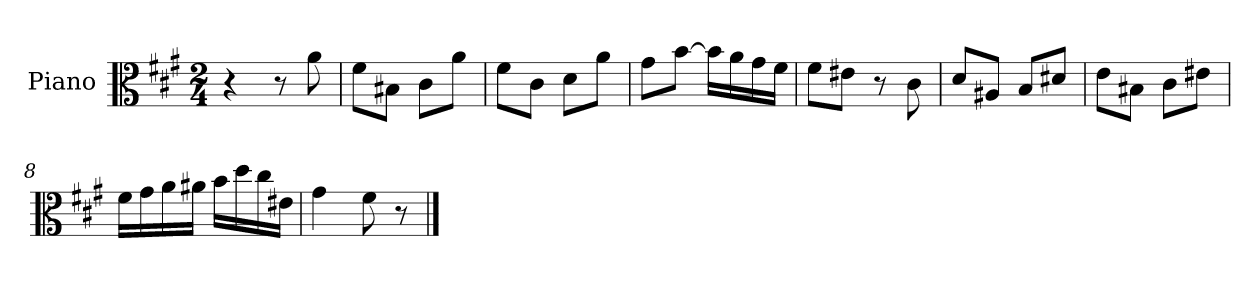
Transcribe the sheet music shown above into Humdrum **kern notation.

**kern
*part1
*staff1
*I"Piano
*I'Pno
*clefC3
*k[f#c#g#]
*M2/4
=1
4r
8r
8a\
=2
8f#\L
8B#X\J
8c#\L
8a\J
=3
8f#\L
8c#\J
8d\L
8a\J
=4
8g#\L
[8b\J
16b\LL]
16a\
16g#\
16f#\JJ
=5
8f#\L
8e#X\J
8r
8c#\
=6
8d/L
8A#X/J
8B/L
8d#X/J
=7
8e\L
8B#X\J
8c#\L
8e#X\J
=8
16f#\LL
16g#\
16a\
16a#X\JJ
16b\LL
16dd\
16cc#\
16e#X\JJ
=9
4g#\
8f#\
8r
==
*-
